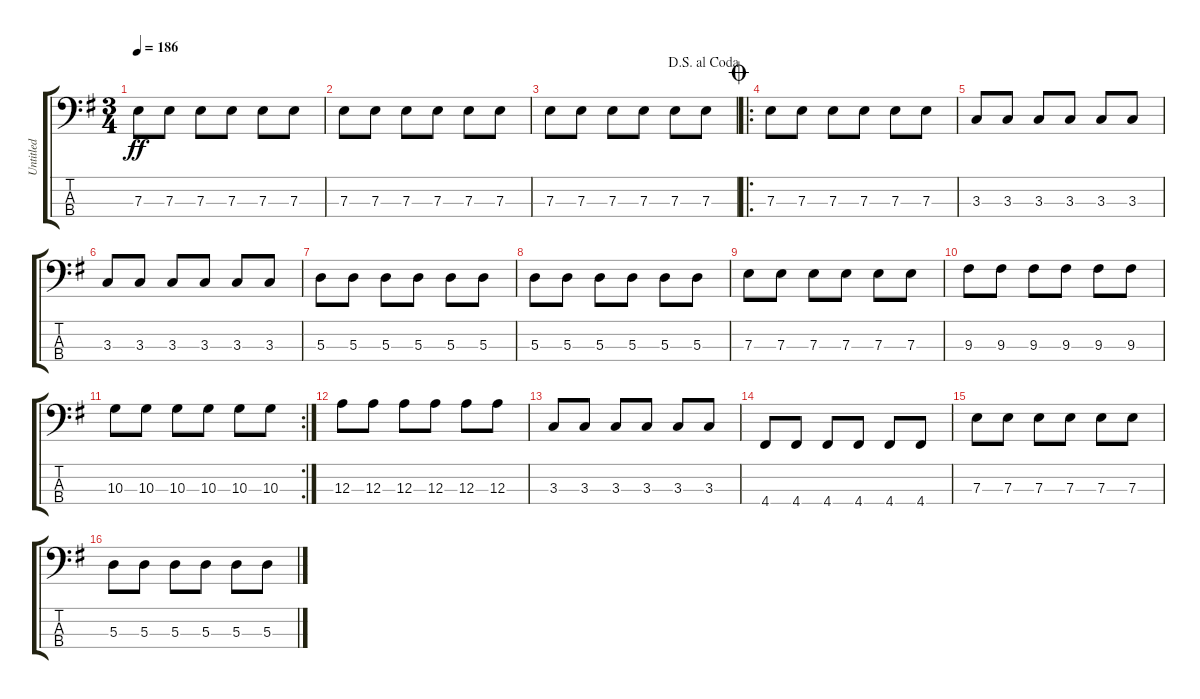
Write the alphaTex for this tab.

\track ("Untitled" "Untitled") {instrument electricbassfinger}
\staff {score tabs}
\tuning (G2 D2 A1 D1) {hide}
\ts (3 4)
\tempo 186
\clef f4
\ks g
7.3.8{dy ff} 7.3.8 7.3.8 7.3.8 7.3.8 7.3.8 |
7.3.8 7.3.8 7.3.8 7.3.8 7.3.8 7.3.8 |
\jump dalsegnoalcoda
7.3.8 7.3.8 7.3.8 7.3.8 7.3.8 7.3.8 |
\ro
\jump coda
7.3.8 7.3.8 7.3.8 7.3.8 7.3.8 7.3.8 |
3.3.8 3.3.8 3.3.8 3.3.8 3.3.8 3.3.8 |
3.3.8 3.3.8 3.3.8 3.3.8 3.3.8 3.3.8 |
5.3.8 5.3.8 5.3.8 5.3.8 5.3.8 5.3.8 |
5.3.8 5.3.8 5.3.8 5.3.8 5.3.8 5.3.8 |
7.3.8 7.3.8 7.3.8 7.3.8 7.3.8 7.3.8 |
9.3.8 9.3.8 9.3.8 9.3.8 9.3.8 9.3.8 |
\rc 2
10.3.8 10.3.8 10.3.8 10.3.8 10.3.8 10.3.8 |
12.3.8 12.3.8 12.3.8 12.3.8 12.3.8 12.3.8 |
3.3.8 3.3.8 3.3.8 3.3.8 3.3.8 3.3.8 |
4.4.8 4.4.8 4.4.8 4.4.8 4.4.8 4.4.8 |
7.3.8 7.3.8 7.3.8 7.3.8 7.3.8 7.3.8 |
5.3.8 5.3.8 5.3.8 5.3.8 5.3.8 5.3.8
